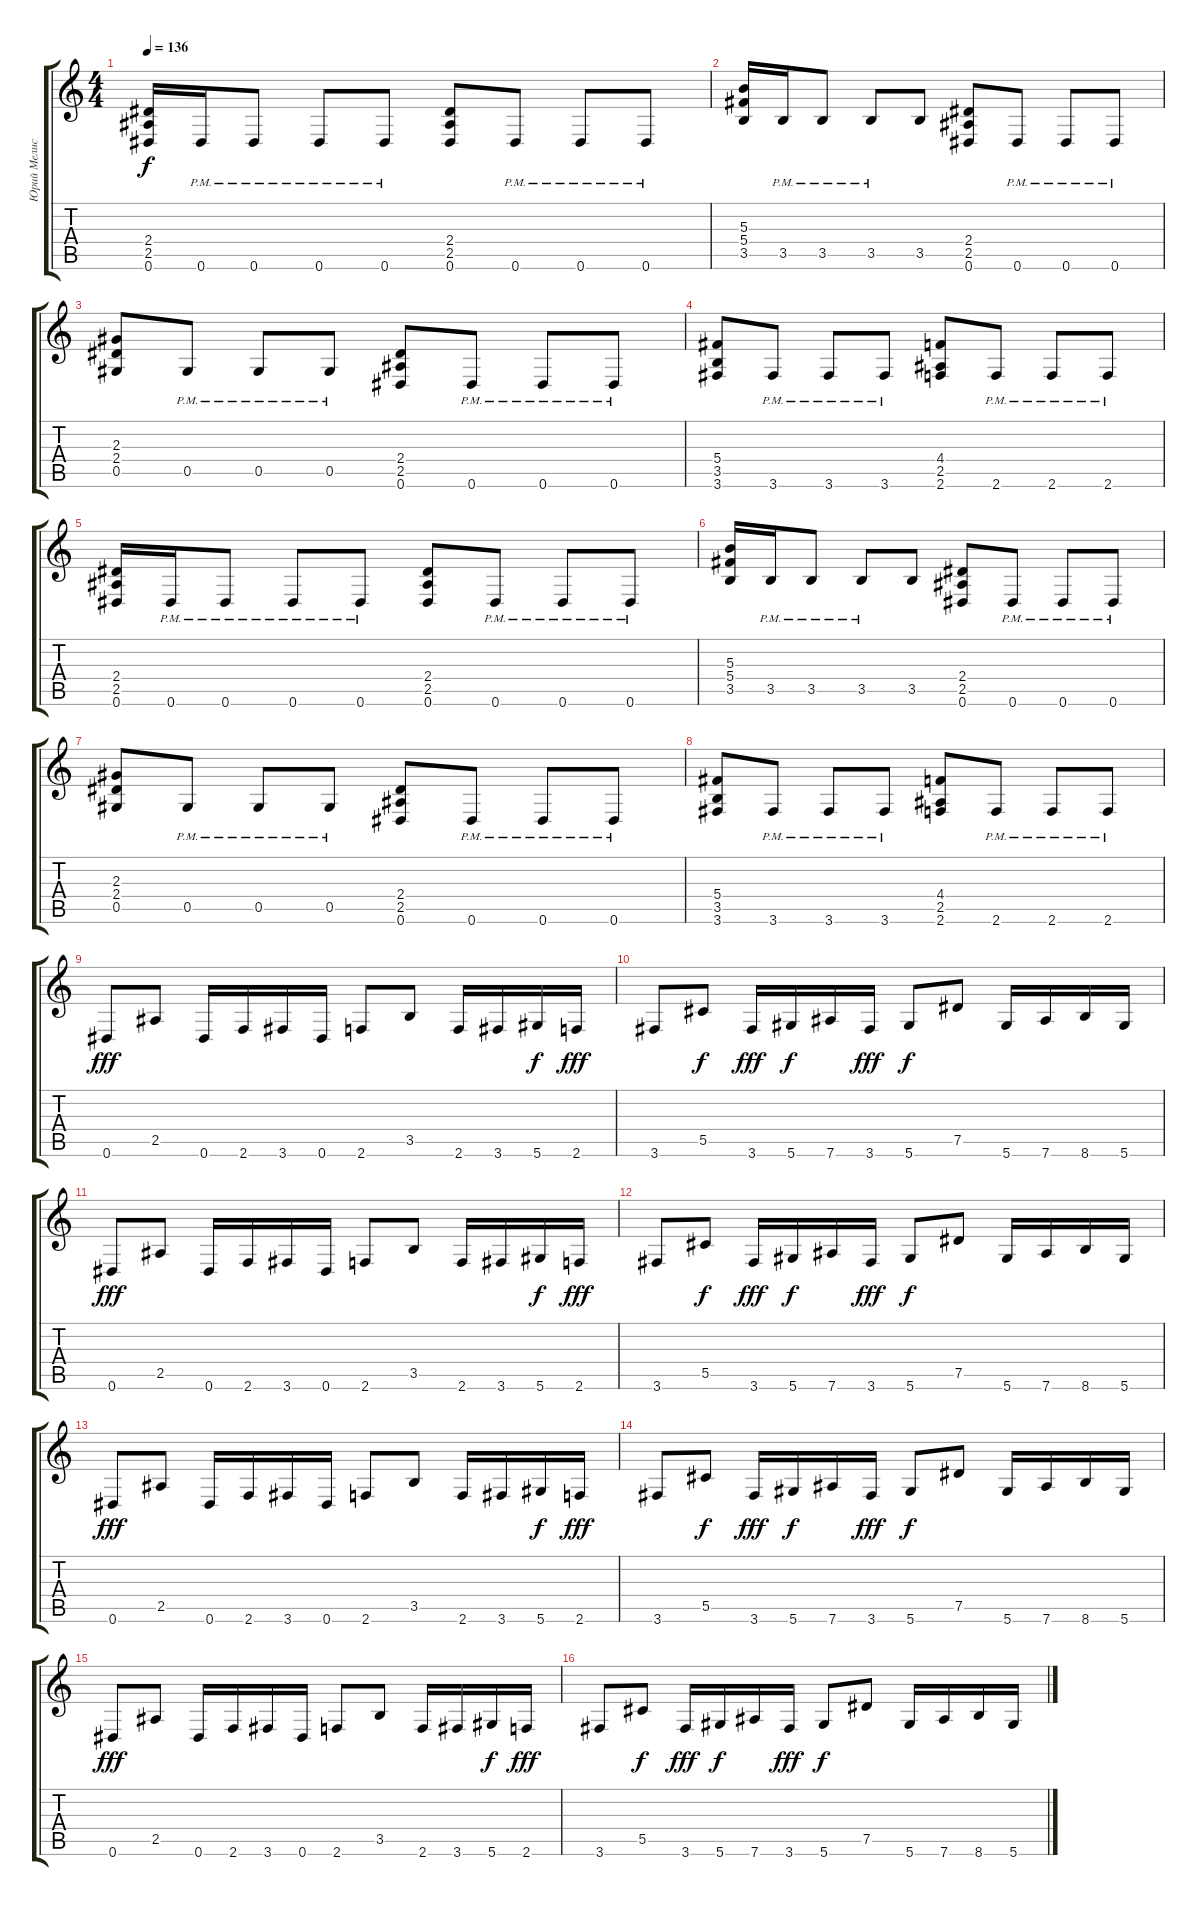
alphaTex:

\track ("Юрий Мелисов" "Юрий Мелис") {instrument distortionguitar}
\staff {score tabs}
\tuning (Eb4 Bb3 Gb3 Db3 Ab2 Eb2) {hide}
\ts (4 4)
\tempo 136
\clef g2
\ks c
(2.4 2.5 0.6).16{dy f} 0.6{pm}.16 0.6{pm}.8 0.6{pm}.8 0.6{pm}.8 (2.4 2.5 0.6).8 0.6{pm}.8 0.6{pm}.8 0.6{pm}.8 |
(5.3 5.4 3.5).16 3.5{pm}.16 3.5{pm}.8 3.5{pm}.8 3.5.8 (2.4 2.5 0.6).8 0.6{pm}.8 0.6{pm}.8 0.6{pm}.8 |
(2.3 2.4 0.5).8 0.5{pm}.8 0.5{pm}.8 0.5{pm}.8 (2.4 2.5 0.6).8 0.6{pm}.8 0.6{pm}.8 0.6{pm}.8 |
(5.4 3.5 3.6).8 3.6{pm}.8 3.6{pm}.8 3.6{pm}.8 (4.4 2.5 2.6).8 2.6{pm}.8 2.6{pm}.8 2.6{pm}.8 |
(2.4 2.5 0.6).16 0.6{pm}.16 0.6{pm}.8 0.6{pm}.8 0.6{pm}.8 (2.4 2.5 0.6).8 0.6{pm}.8 0.6{pm}.8 0.6{pm}.8 |
(5.3 5.4 3.5).16 3.5{pm}.16 3.5{pm}.8 3.5{pm}.8 3.5.8 (2.4 2.5 0.6).8 0.6{pm}.8 0.6{pm}.8 0.6{pm}.8 |
(2.3 2.4 0.5).8 0.5{pm}.8 0.5{pm}.8 0.5{pm}.8 (2.4 2.5 0.6).8 0.6{pm}.8 0.6{pm}.8 0.6{pm}.8 |
(5.4 3.5 3.6).8 3.6{pm}.8 3.6{pm}.8 3.6{pm}.8 (4.4 2.5 2.6).8 2.6{pm}.8 2.6{pm}.8 2.6{pm}.8 |
0.6.8{dy fff balance 8} 2.5.8 0.6.16 2.6.16 3.6.16 0.6.16 2.6.8 3.5.8 2.6.16 3.6.16 5.6.16{dy f} 2.6.16{dy fff} |
3.6.8 5.5.8{dy f} 3.6.16{dy fff} 5.6.16{dy f} 7.6.16 3.6.16{dy fff} 5.6.8{dy f} 7.5.8 5.6.16 7.6.16 8.6.16 5.6.16 |
0.6.8{dy fff} 2.5.8 0.6.16 2.6.16 3.6.16 0.6.16 2.6.8 3.5.8 2.6.16 3.6.16 5.6.16{dy f} 2.6.16{dy fff} |
3.6.8 5.5.8{dy f} 3.6.16{dy fff} 5.6.16{dy f} 7.6.16 3.6.16{dy fff} 5.6.8{dy f} 7.5.8 5.6.16 7.6.16 8.6.16 5.6.16 |
0.6.8{dy fff} 2.5.8 0.6.16 2.6.16 3.6.16 0.6.16 2.6.8 3.5.8 2.6.16 3.6.16 5.6.16{dy f} 2.6.16{dy fff} |
3.6.8 5.5.8{dy f} 3.6.16{dy fff} 5.6.16{dy f} 7.6.16 3.6.16{dy fff} 5.6.8{dy f} 7.5.8 5.6.16 7.6.16 8.6.16 5.6.16 |
0.6.8{dy fff} 2.5.8 0.6.16 2.6.16 3.6.16 0.6.16 2.6.8 3.5.8 2.6.16 3.6.16 5.6.16{dy f} 2.6.16{dy fff} |
3.6.8 5.5.8{dy f} 3.6.16{dy fff} 5.6.16{dy f} 7.6.16 3.6.16{dy fff} 5.6.8{dy f} 7.5.8 5.6.16 7.6.16 8.6.16 5.6.16
